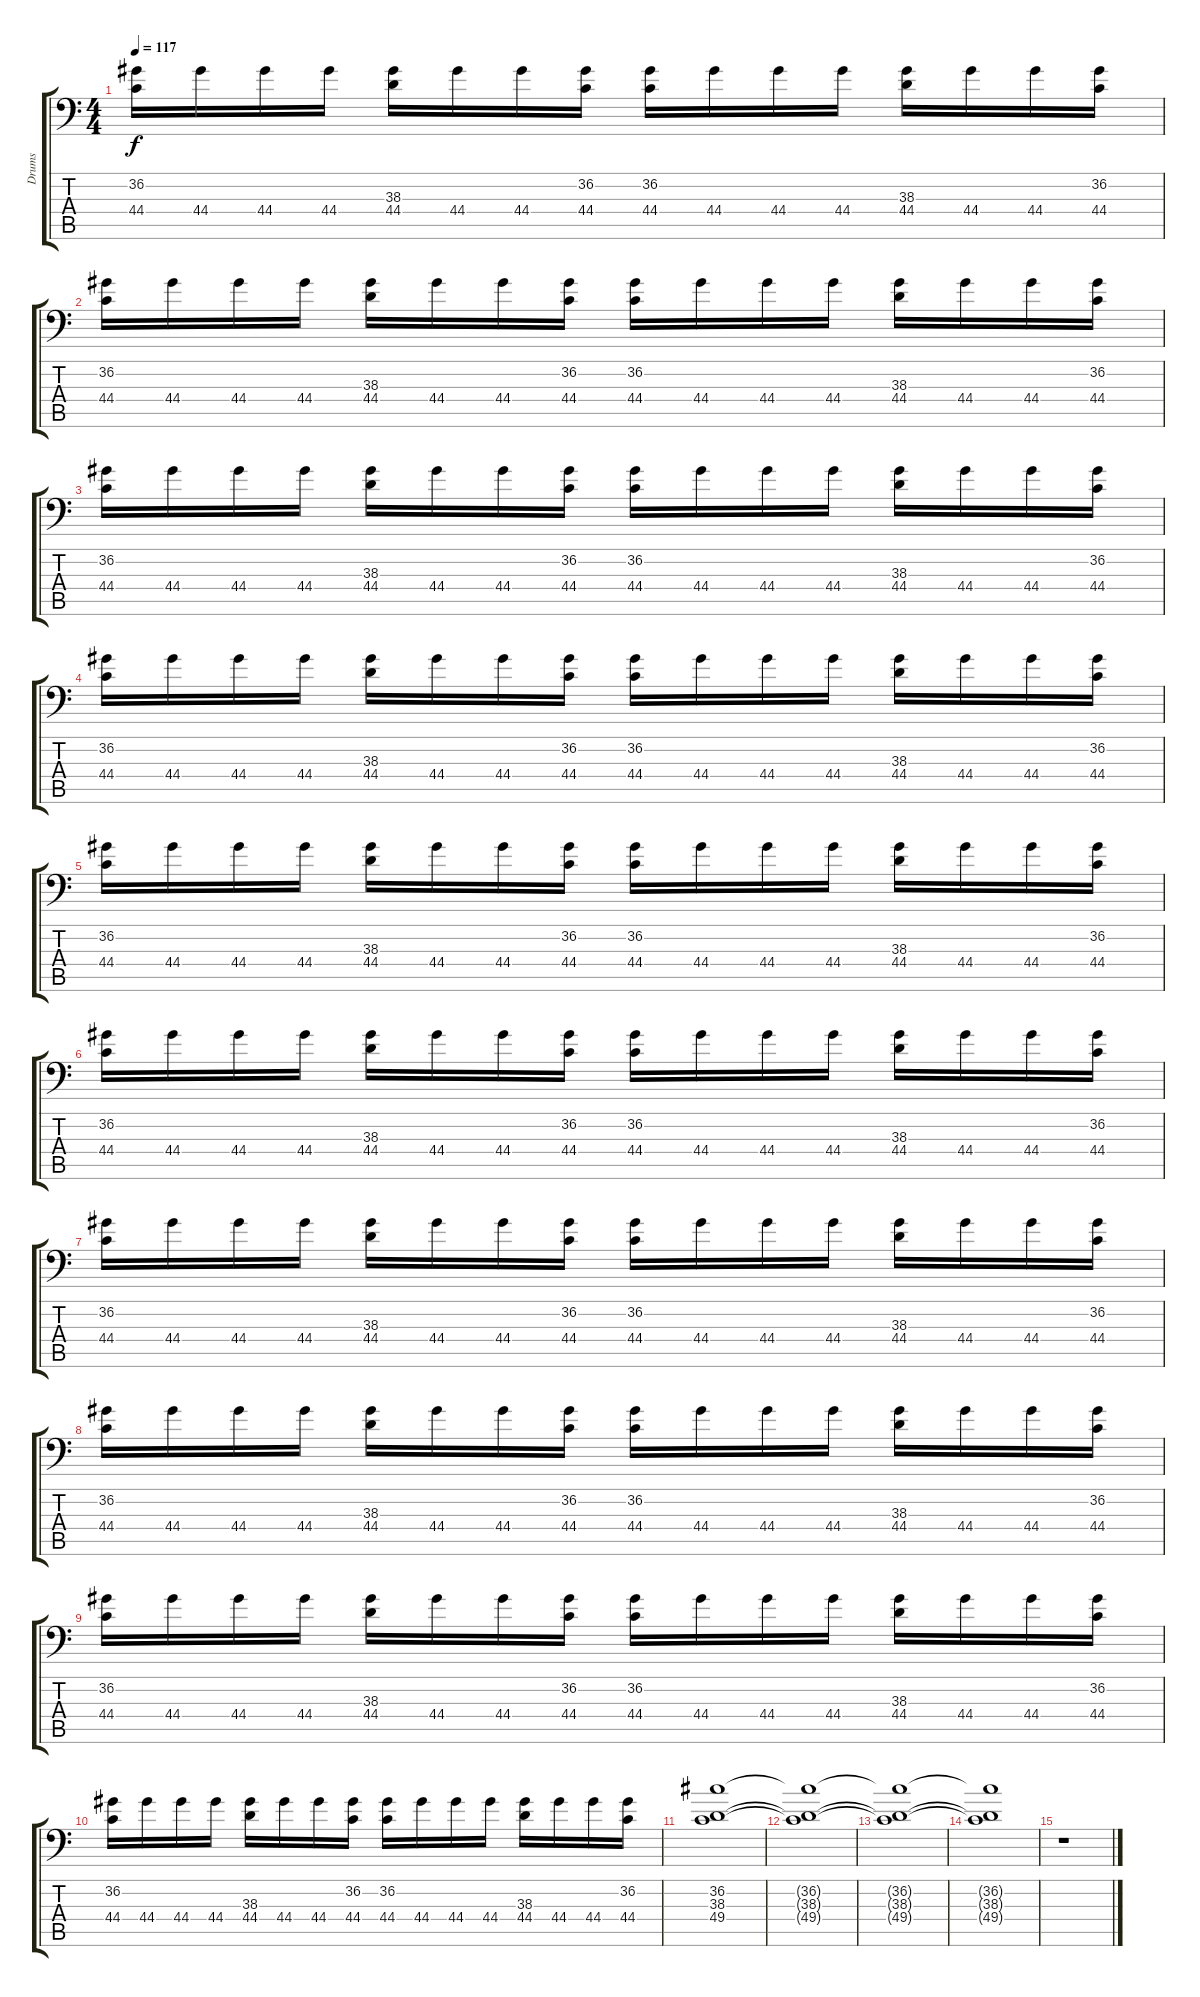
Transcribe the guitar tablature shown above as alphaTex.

\track ("Drums" "Drums") {instrument acousticgrandpiano}
\staff {score tabs}
\tuning (C-1 C-1 C-1 C-1 C-1 C-1) {hide}
\ts (4 4)
\tempo 117
\clef f4
\ks c
(36.2 44.4).16{dy f} 44.4.16 44.4.16 44.4.16 (38.3 44.4).16 44.4.16 44.4.16 (36.2 44.4).16 (36.2 44.4).16 44.4.16 44.4.16 44.4.16 (38.3 44.4).16 44.4.16 44.4.16 (36.2 44.4).16 |
(36.2 44.4).16 44.4.16 44.4.16 44.4.16 (38.3 44.4).16 44.4.16 44.4.16 (36.2 44.4).16 (36.2 44.4).16 44.4.16 44.4.16 44.4.16 (38.3 44.4).16 44.4.16 44.4.16 (36.2 44.4).16 |
(36.2 44.4).16 44.4.16 44.4.16 44.4.16 (38.3 44.4).16 44.4.16 44.4.16 (36.2 44.4).16 (36.2 44.4).16 44.4.16 44.4.16 44.4.16 (38.3 44.4).16 44.4.16 44.4.16 (36.2 44.4).16 |
(36.2 44.4).16 44.4.16 44.4.16 44.4.16 (38.3 44.4).16 44.4.16 44.4.16 (36.2 44.4).16 (36.2 44.4).16 44.4.16 44.4.16 44.4.16 (38.3 44.4).16 44.4.16 44.4.16 (36.2 44.4).16 |
(36.2 44.4).16 44.4.16 44.4.16 44.4.16 (38.3 44.4).16 44.4.16 44.4.16 (36.2 44.4).16 (36.2 44.4).16 44.4.16 44.4.16 44.4.16 (38.3 44.4).16 44.4.16 44.4.16 (36.2 44.4).16 |
(36.2 44.4).16 44.4.16 44.4.16 44.4.16 (38.3 44.4).16 44.4.16 44.4.16 (36.2 44.4).16 (36.2 44.4).16 44.4.16 44.4.16 44.4.16 (38.3 44.4).16 44.4.16 44.4.16 (36.2 44.4).16 |
(36.2 44.4).16 44.4.16 44.4.16 44.4.16 (38.3 44.4).16 44.4.16 44.4.16 (36.2 44.4).16 (36.2 44.4).16 44.4.16 44.4.16 44.4.16 (38.3 44.4).16 44.4.16 44.4.16 (36.2 44.4).16 |
(36.2 44.4).16 44.4.16 44.4.16 44.4.16 (38.3 44.4).16 44.4.16 44.4.16 (36.2 44.4).16 (36.2 44.4).16 44.4.16 44.4.16 44.4.16 (38.3 44.4).16 44.4.16 44.4.16 (36.2 44.4).16 |
(36.2 44.4).16 44.4.16 44.4.16 44.4.16 (38.3 44.4).16 44.4.16 44.4.16 (36.2 44.4).16 (36.2 44.4).16 44.4.16 44.4.16 44.4.16 (38.3 44.4).16 44.4.16 44.4.16 (36.2 44.4).16 |
(36.2 44.4).16 44.4.16 44.4.16 44.4.16 (38.3 44.4).16 44.4.16 44.4.16 (36.2 44.4).16 (36.2 44.4).16 44.4.16 44.4.16 44.4.16 (38.3 44.4).16 44.4.16 44.4.16 (36.2 44.4).16 |
(36.2 38.3 49.4).1 |
(36.2{t} 38.3{t} 49.4{t}).1 |
(36.2{t} 38.3{t} 49.4{t}).1 |
(36.2{t} 38.3{t} 49.4{t}).1 |
r.1
